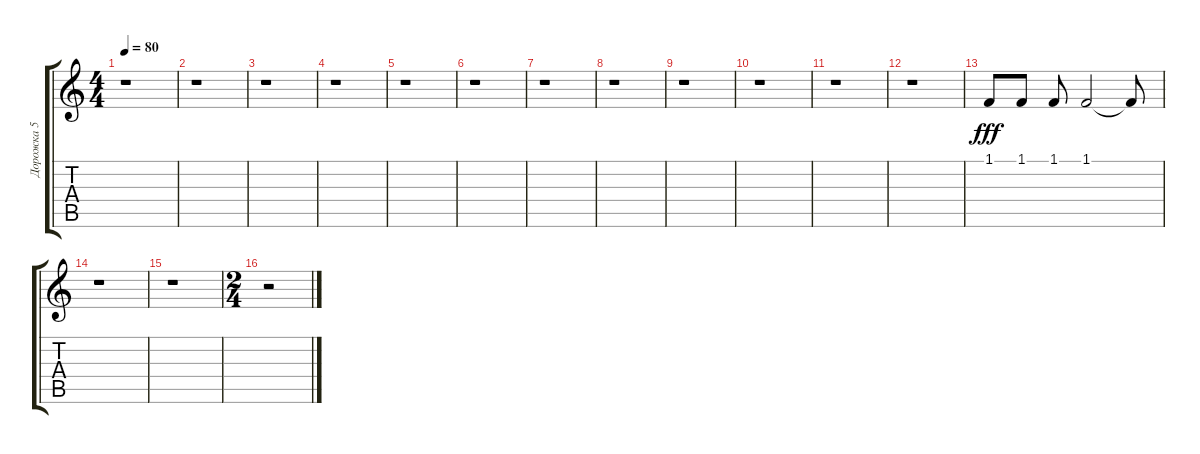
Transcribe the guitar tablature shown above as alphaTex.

\track ("Дорожка 5" "Дорожка 5") {instrument choiraahs}
\staff {score tabs}
\tuning (E4 B3 G3 D3 A2 E2) {hide}
\ts (4 4)
\tempo 80
\clef g2
\ks c
r.1{dy fff} |
r.1 |
r.1 |
r.1 |
r.1 |
r.1 |
r.1 |
r.1 |
r.1 |
r.1 |
r.1 |
r.1 |
1.1.8 1.1.8 1.1.8 1.1.2 1.1{t}.8 |
r.1 |
r.1 |
\ts (2 4)
r.2
